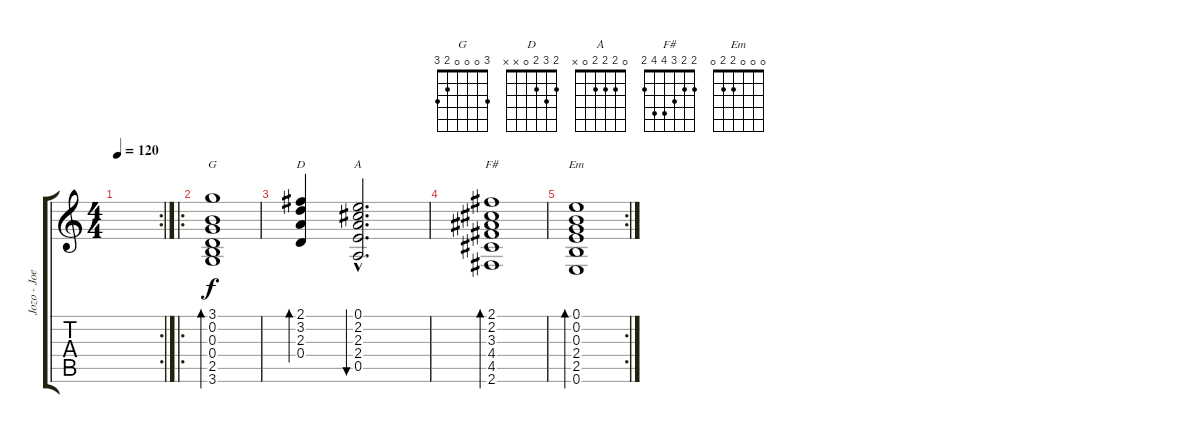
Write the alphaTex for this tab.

\track ("Jozo - Joey" "Jozo - Joe") {instrument acousticguitarnylon}
\staff {score tabs}
\tuning (E4 B3 G3 D3 A2 E2) {hide}
\chord ("G" 3 0 0 0 2 3)
\chord ("D" 2 3 2 0 x x)
\chord ("A" 0 2 2 2 0 x)
\chord ("F#" 2 2 3 4 4 2)
\chord ("Em" 0 0 0 2 2 0)
\rc 2
\ts (4 4)
\tempo 120
\clef g2
\ks c
|
\ro
(3.1 0.2 0.3 0.4 2.5 3.6).1{bd 120 ch "G" volume 9 instrument electricguitarjazz} |
(2.1 3.2 2.3 0.4).4{bd 120 ch "D"} (0.1{hac} 2.2{hac} 2.3{hac} 2.4{hac} 0.5{hac}).2{d bu 120 ch "A"} |
(2.1 2.2 3.3 4.4 4.5 2.6).1{bd 120 ch "F#"} |
\rc 2
(0.1 0.2 0.3 2.4 2.5 0.6).1{bd 120 ch "Em"}
